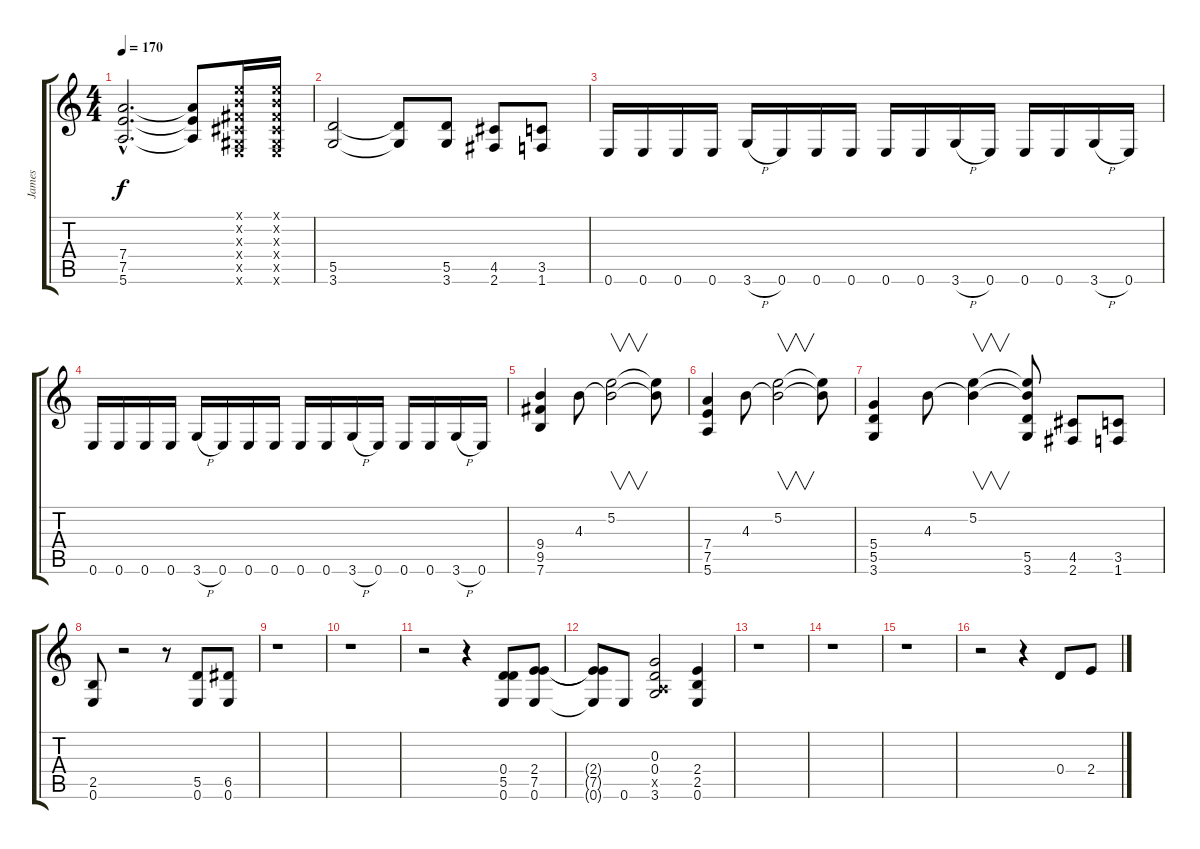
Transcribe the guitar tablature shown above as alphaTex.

\track ("James" "James") {instrument distortionguitar}
\staff {score tabs}
\tuning (E4 B3 G3 D3 A2 E2) {hide}
\ts (4 4)
\tempo 170
\clef g2
\ks c
(7.4{hac} 7.5{hac} 5.6{hac}).2{d dy f} (7.4{t} 7.5{t} 5.6{t}).8 (0.1{x} 0.2{x} -1.3{x} -1.4{x} -1.5{x} 0.6{x}).16 (0.1{x} 0.2{x} -1.3{x} -1.4{x} -1.5{x} 0.6{x}).16 |
(5.5 3.6).2 (5.5{t} 3.6{t}).8 (5.5 3.6).8 (4.5 2.6).8 (3.5 1.6).8 |
0.6.16 0.6.16 0.6.16 0.6.16 3.6{h}.16 0.6.16 0.6.16 0.6.16 0.6.16 0.6.16 3.6{h}.16 0.6.16 0.6.16 0.6.16 3.6{h}.16 0.6.16 |
0.6.16 0.6.16 0.6.16 0.6.16 3.6{h}.16 0.6.16 0.6.16 0.6.16 0.6.16 0.6.16 3.6{h}.16 0.6.16 0.6.16 0.6.16 3.6{h}.16 0.6.16 |
(9.4 9.5 7.6).4 4.3.8 (5.2 4.3{t}).2{v} (5.2{t} 4.3{t}).8 |
(7.4 7.5 5.6).4 4.3.8 (5.2 4.3{t}).2{v} (5.2{t} 4.3{t}).8 |
(5.4 5.5 3.6).4 4.3.8 (5.2 4.3{t}).4{v} (5.2{t} 4.3{t} 5.5 3.6).8 (4.5 2.6).8 (3.5 1.6).8 |
(2.5 0.6).8 r.2 r.8 (5.5 0.6).8 (6.5 0.6).8 |
r.1 |
r.1 |
r.2 r.4 (0.4 5.5 0.6).8 (2.4 7.5 0.6).8 |
(2.4{t} 7.5{t} 0.6{t}).8 0.6.8 (0.3 0.4 0.5{x} 3.6).2 (2.4 2.5 0.6).4 |
r.1 |
r.1 |
r.1 |
r.2 r.4 0.4.8 2.4.8
